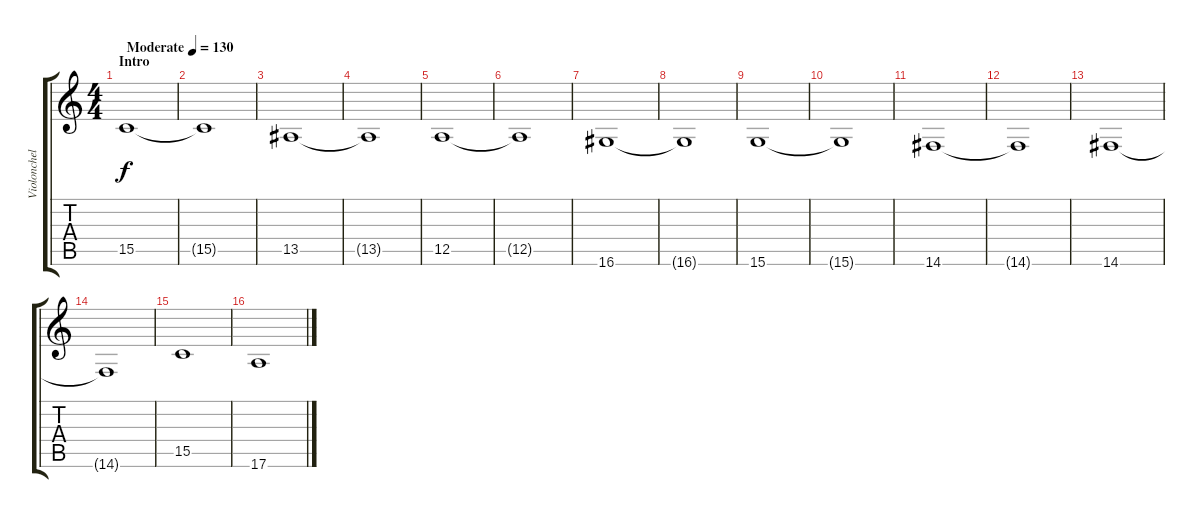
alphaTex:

\track ("Violonchelo/pratnja" "Violonchel") {instrument cello}
\staff {score tabs}
\tuning (E4 B3 G3 D3 A2 E2) {hide}
\ts (4 4)
\section ("" "Intro")
\tempo (130 "Moderate")
\clef g2
\ks c
15.5.1{dy f instrument cello} |
15.5{t}.1 |
13.5.1 |
13.5{t}.1 |
12.5.1 |
12.5{t}.1 |
16.6.1 |
16.6{t}.1 |
15.6.1 |
15.6{t}.1 |
14.6.1 |
14.6{t}.1 |
14.6.1 |
14.6{t}.1 |
15.5.1 |
17.6.1
